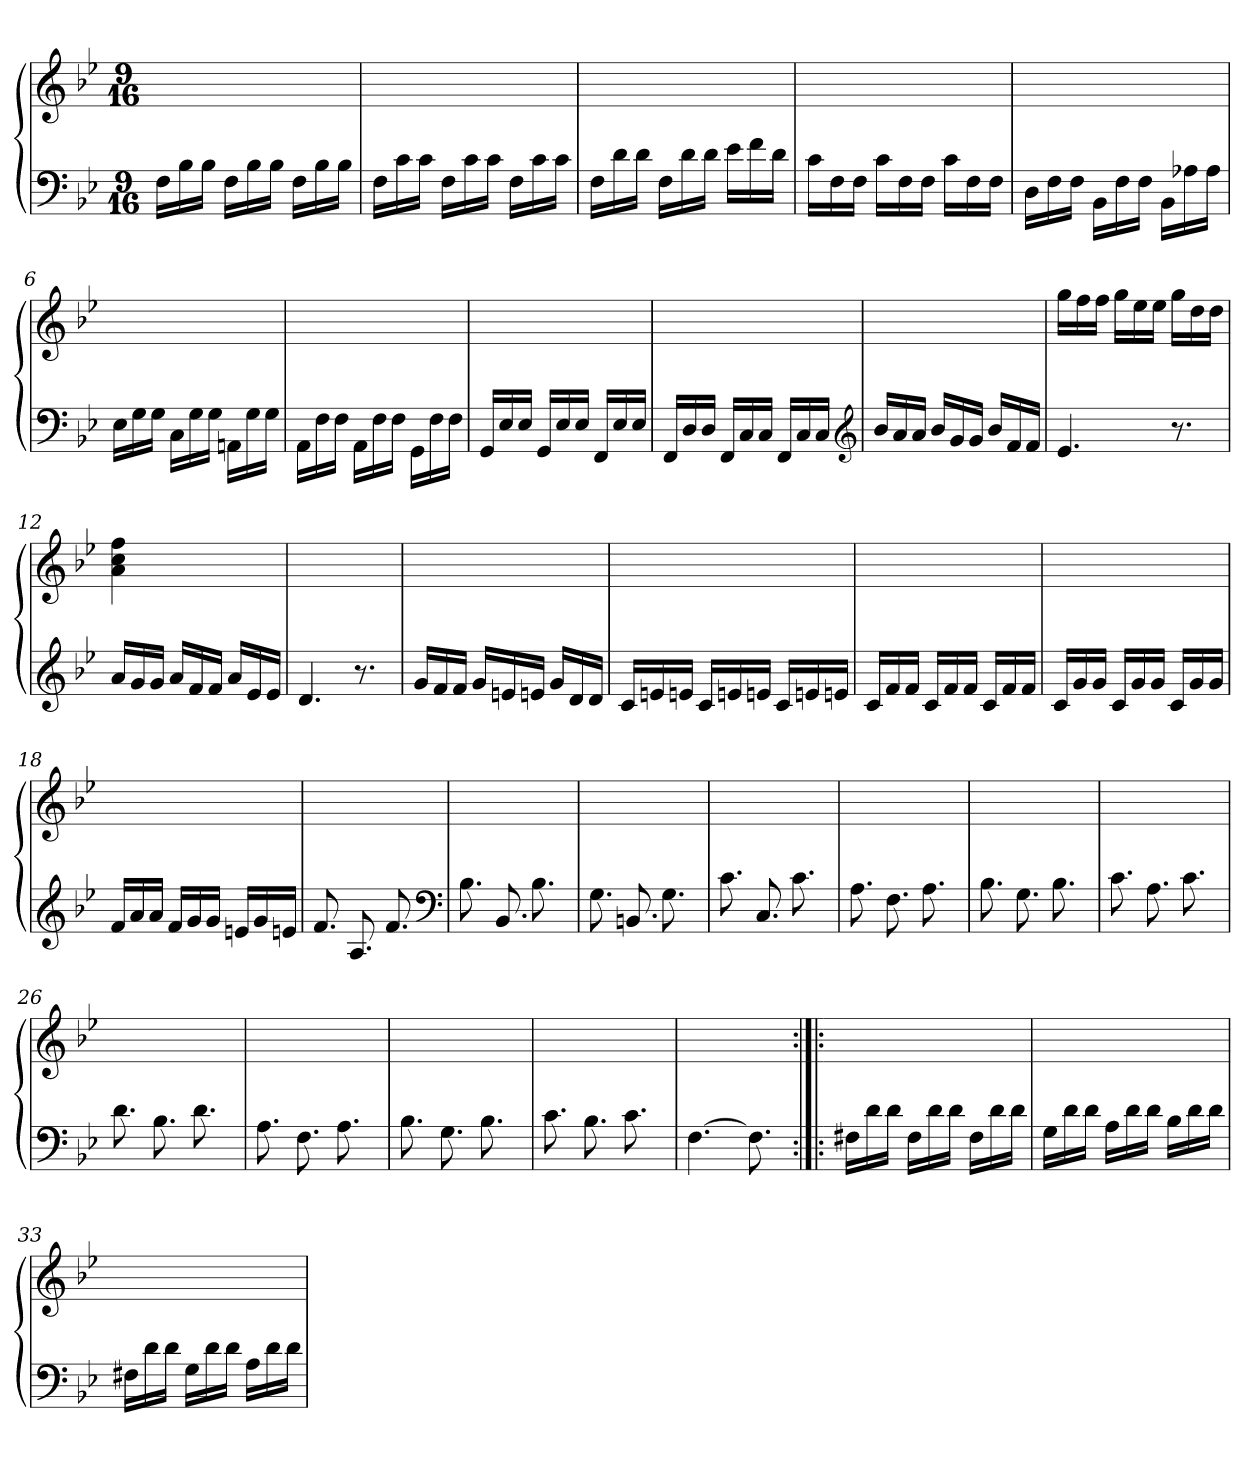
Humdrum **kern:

**kern	**kern
*part2	*part1
*staff2	*staff1
*clefF4	*clefG2
*k[b-e-]	*k[b-e-]
*B-:	*B-:
*M9/16	*M9/16
=1	=1
16F\LL	2ryy
16B-\	.
16B-\JJ	.
16F\LL	.
16B-\	.
16B-\JJ	.
16F\LL	.
16B-\	.
16B-\JJ	16ryy
=2	=2
16F\LL	2ryy
16c\	.
16c\JJ	.
16F\LL	.
16c\	.
16c\JJ	.
16F\LL	.
16c\	.
16c\JJ	16ryy
=3	=3
16F\LL	2ryy
16d\	.
16d\JJ	.
16F\LL	.
16d\	.
16d\JJ	.
16e-\LL	.
16f\	.
16d\JJ	16ryy
=4	=4
16c\LL	2ryy
16F\	.
16F\JJ	.
16c\LL	.
16F\	.
16F\JJ	.
16c\LL	.
16F\	.
16F\JJ	16ryy
=5	=5
16D\LL	2ryy
16F\	.
16F\JJ	.
16BB-\LL	.
16F\	.
16F\JJ	.
16BB-\LL	.
16A-X\	.
16A-\JJ	16ryy
!!LO:LB:g=z
=6	=6
16E-\LL	2ryy
16G\	.
16G\JJ	.
16C\LL	.
16G\	.
16G\JJ	.
16AAn\LL	.
16G\	.
16G\JJ	16ryy
=7	=7
16AA\LL	2ryy
16F\	.
16F\JJ	.
16AA\LL	.
16F\	.
16F\JJ	.
16GG\LL	.
16F\	.
16F\JJ	16ryy
=8	=8
16GG/LL	2ryy
16E-/	.
16E-/JJ	.
16GG/LL	.
16E-/	.
16E-/JJ	.
16FF/LL	.
16E-/	.
16E-/JJ	16ryy
=9	=9
16FF/LL	2ryy
16D/	.
16D/JJ	.
16FF/LL	.
16C/	.
16C/JJ	.
16FF/LL	.
16C/	.
16C/JJ	16ryy
*clefG2	*
=10	=10
16b-/LL	2ryy
16a/	.
16a/JJ	.
16b-/LL	.
16g/	.
16g/JJ	.
16b-/LL	.
16f/	.
16f/JJ	16ryy
!!LO:LB:g=z
=11	=11
4.e-/	16gg!\LL
.	16ff!\
.	16ff!\JJ
.	16gg!\LL
.	16ee-!\
.	16ee-!\JJ
8.r	16gg!\LL
.	16dd!\
.	16dd!\JJ
=12	=12
16a/LL	4a\ 4cc\ 4ff\
16g/	.
16g/JJ	.
16a/LL	.
16f/	16ryy
16f/JJ	16ryy
16a/LL	8.ryy
16e-/	.
16e-/JJ	.
=13	=13
4.d/	2ryy
8.r	.
.	16ryy
=14	=14
16g/LL	2ryy
16f/	.
16f/JJ	.
16g/LL	.
16en/	.
16en/JJ	.
16g/LL	.
16d/	.
16d/JJ	16ryy
=15	=15
16c/LL	2ryy
16en/	.
16en/JJ	.
16c/LL	.
16en/	.
16en/JJ	.
16c/LL	.
16en/	.
16en/JJ	16ryy
=16	=16
16c/LL	2ryy
16f/	.
16f/JJ	.
16c/LL	.
16f/	.
16f/JJ	.
16c/LL	.
16f/	.
16f/JJ	16ryy
!!LO:LB:g=z
=17	=17
16c/LL	2ryy
16g/	.
16g/JJ	.
16c/LL	.
16g/	.
16g/JJ	.
16c/LL	.
16g/	.
16g/JJ	16ryy
=18	=18
16f/LL	2ryy
16a/	.
16a/JJ	.
16f/LL	.
16g/	.
16g/JJ	.
16en/LL	.
16g/	.
16en/JJ	16ryy
=19	=19
8.f/	2ryy
8.A/	.
8.f/	.
.	16ryy
*clefF4	*
=20	=20
8.B-\	2ryy
8.BB-/	.
8.B-\	.
.	16ryy
=21	=21
8.G\	2ryy
8.BBn/	.
8.G\	.
.	16ryy
=22	=22
8.c\	2ryy
8.C/	.
8.c\	.
.	16ryy
=23	=23
8.A\	2ryy
8.F\	.
8.A\	.
.	16ryy
=24	=24
8.B-\	2ryy
8.G\	.
8.B-\	.
.	16ryy
!!LO:LB:g=z
=25	=25
8.c\	2ryy
8.A\	.
8.c\	.
.	16ryy
=26	=26
8.d\	2ryy
8.B-\	.
8.d\	.
.	16ryy
=27	=27
8.A\	2ryy
8.F\	.
8.A\	.
.	16ryy
=28	=28
8.B-\	2ryy
8.G\	.
8.B-\	.
.	16ryy
=29	=29
8.c\	2ryy
8.B-\	.
8.c\	.
.	16ryy
=30	=30
[4.F\	2ryy
8.F\]	.
.	16ryy
=31:|!|:	=31:|!|:
16F#X\LL	2ryy
16d\	.
16d\JJ	.
16F#\LL	.
16d\	.
16d\JJ	.
16F#\LL	.
16d\	.
16d\JJ	16ryy
=32	=32
16G\LL	2ryy
16d\	.
16d\JJ	.
16A\LL	.
16d\	.
16d\JJ	.
16B-\LL	.
16d\	.
16d\JJ	16ryy
!!LO:LB:g=z
=33	=33
16F#X\LL	2ryy
16d\	.
16d\JJ	.
16G\LL	.
16d\	.
16d\JJ	.
16A\LL	.
16d\	.
16d\JJ	16ryy
=	=
*-	*-
